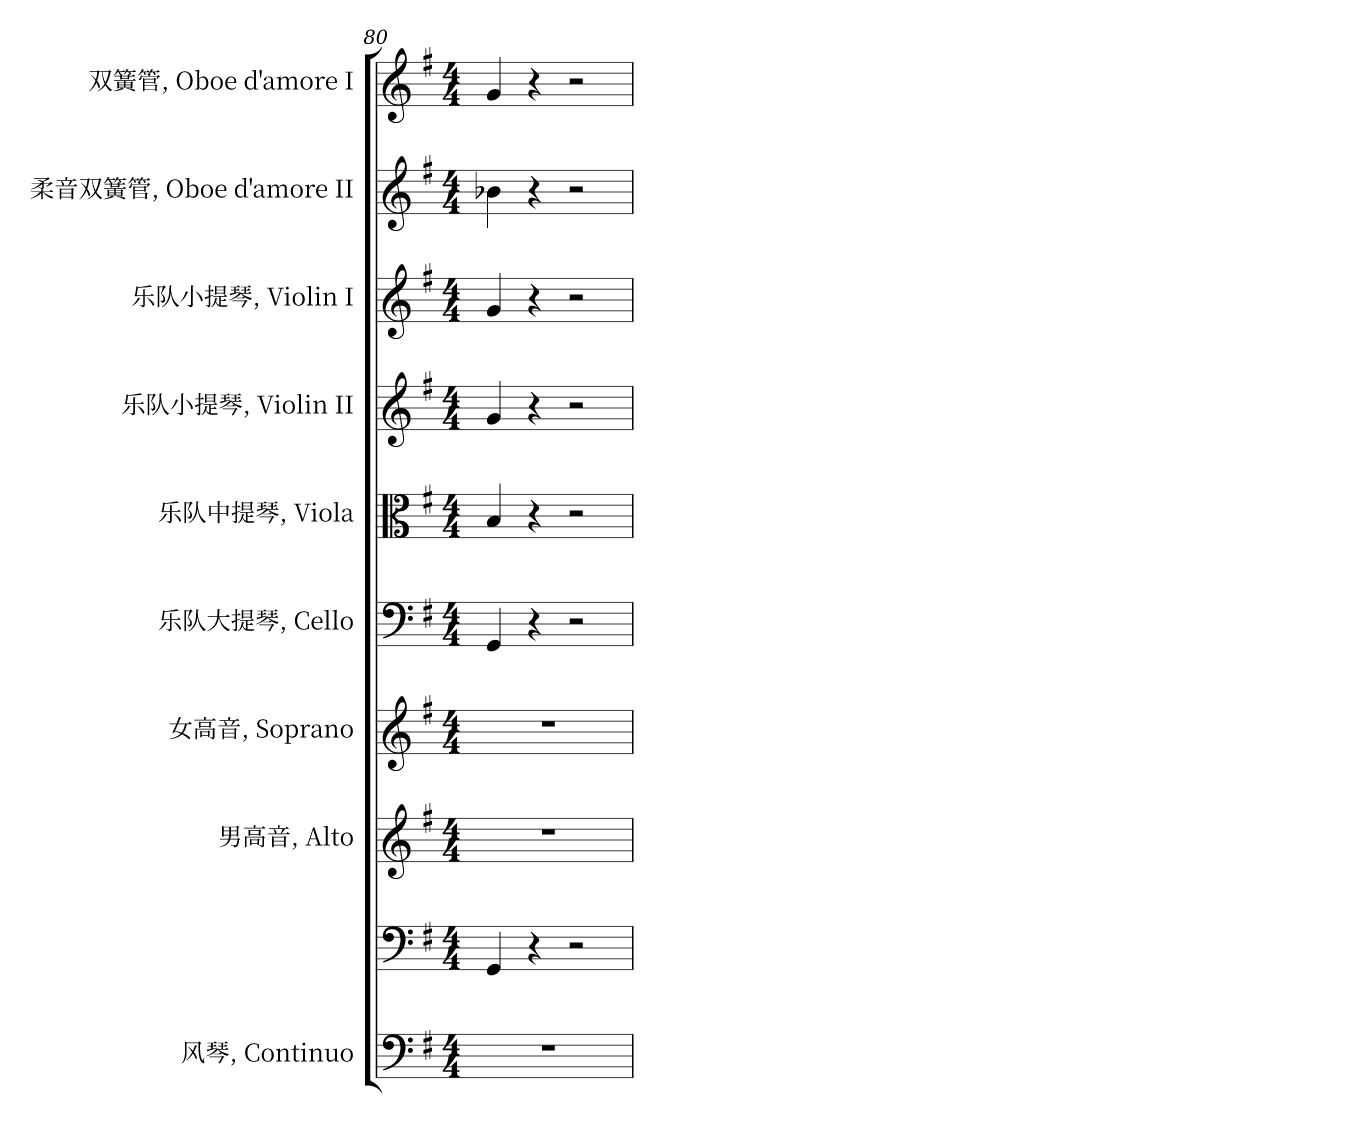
**kern	**kern	**kern	**kern	**kern	**kern	**kern	**kern	**kern	**kern
*part9	*part9	*part8	*part7	*part6	*part5	*part4	*part3	*part2	*part1
*staff10	*staff9	*staff8	*staff7	*staff6	*staff5	*staff4	*staff3	*staff2	*staff1
*I"风琴, Continuo	*	*I"男高音, Alto	*I"女高音, Soprano	*I"乐队大提琴, Cello	*I"乐队中提琴, Viola	*I"乐队小提琴, Violin II	*I"乐队小提琴, Violin I	*I"柔音双簧管, Oboe d'amore II	*I"双簧管, Oboe d'amore I
*	*	*I'A.	*I'S.	*	*	*	*	*I'Ob. d'a.	*I'Ob.
*clefF4	*clefF4	*clefG2	*clefG2	*clefF4	*clefC3	*clefG2	*clefG2	*clefG2	*clefG2
*	*	*	*	*	*	*	*	*ITrd2c3	*
*k[f#]	*k[f#]	*k[f#]	*k[f#]	*k[f#]	*k[f#]	*k[f#]	*k[f#]	*k[f#c#g#d#]	*k[f#]
*M4/4	*M4/4	*M4/4	*M4/4	*M4/4	*M4/4	*M4/4	*M4/4	*M4/4	*M4/4
*MM35	*MM35	*MM35	*MM35	*MM35	*MM35	*MM35	*MM35	*MM35	*MM35
=80	=80	=80	=80	=80	=80	=80	=80	=80	=80
1r	4GG/	1r	1r	4GG/	4B/	4g/	4g/	4gn\	4g/
.	4r	.	.	4r	4r	4r	4r	4r	4r
.	2r	.	.	2r	2r	2r	2r	2r	2r
=	=	=	=	=	=	=	=	=	=
*-	*-	*-	*-	*-	*-	*-	*-	*-	*-
